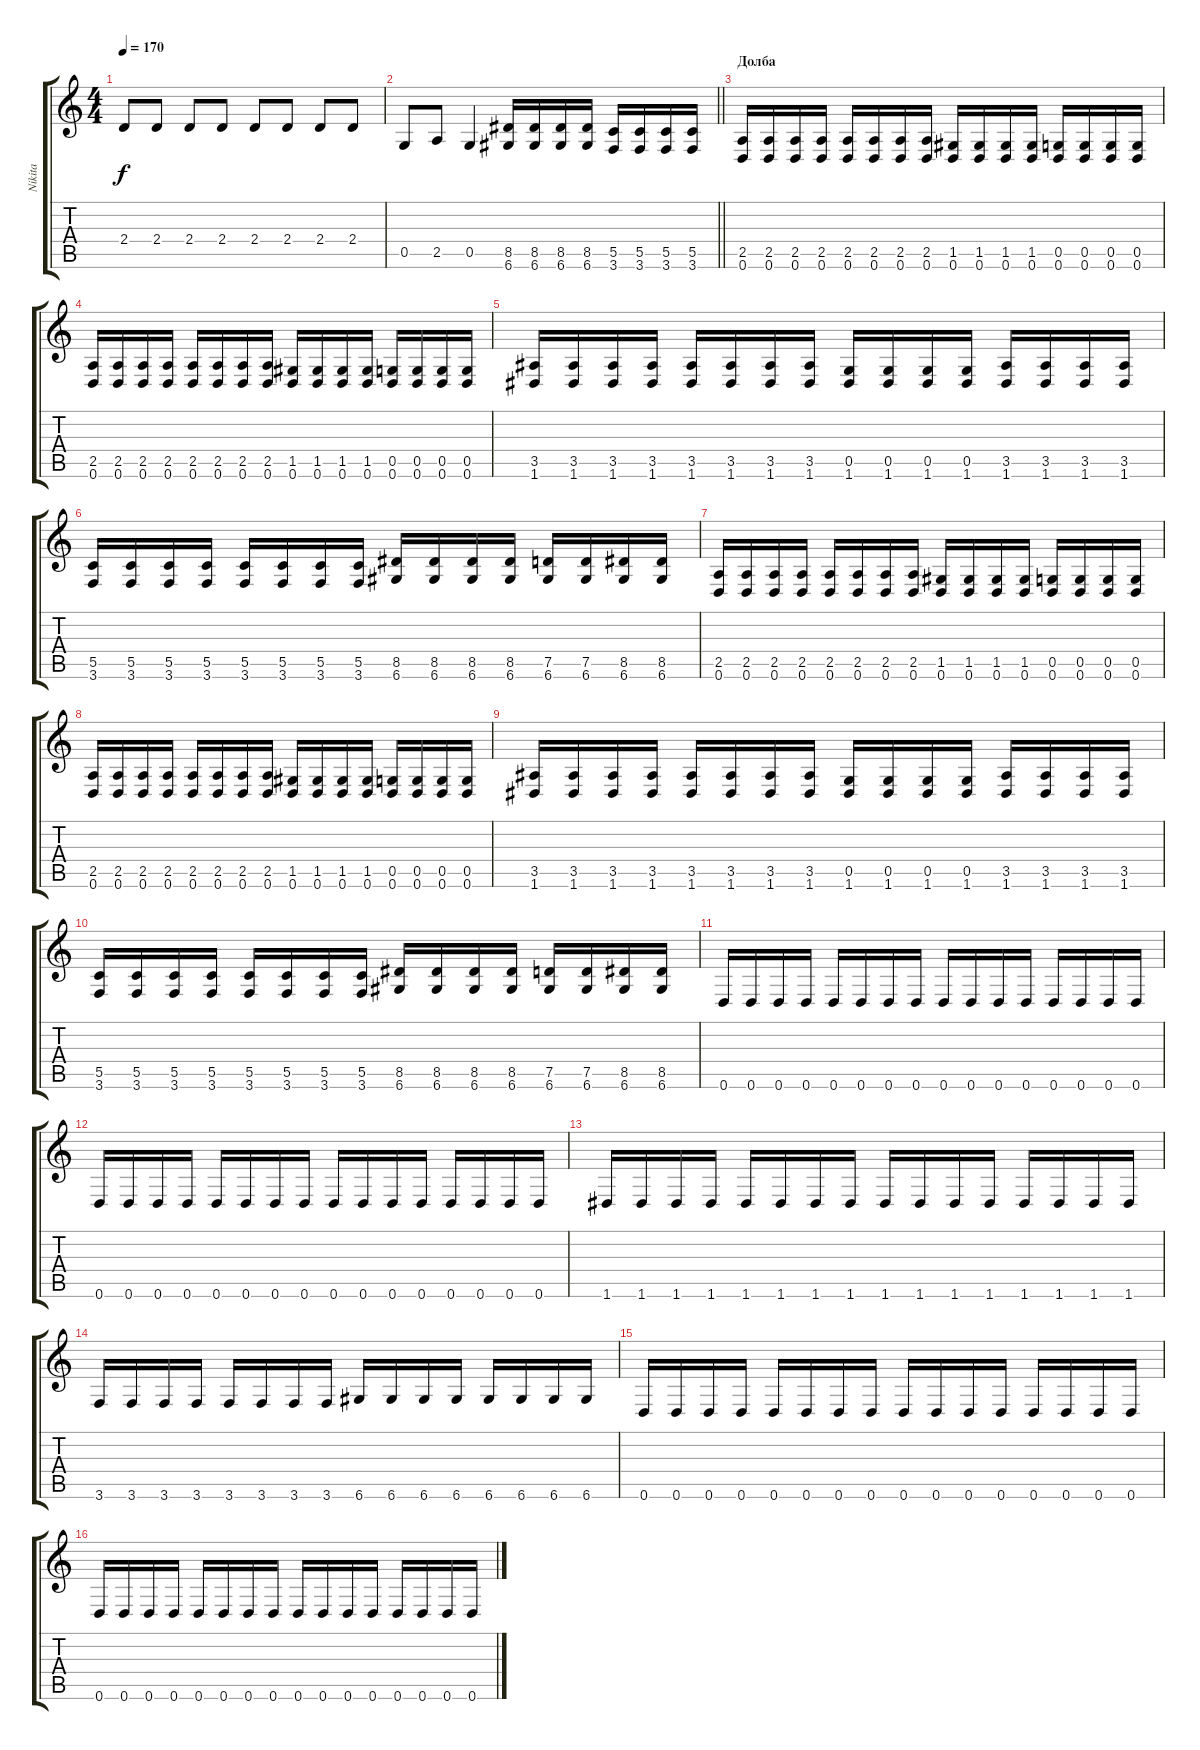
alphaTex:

\track ("Nikita" "Nikita") {instrument overdrivenguitar}
\staff {score tabs}
\tuning (D4 A3 F3 C3 G2 D2) {hide}
\ts (4 4)
\tempo 170
\clef g2
\ks c
2.4.8{dy f} 2.4.8 2.4.8 2.4.8 2.4.8 2.4.8 2.4.8 2.4.8 |
\barLineRight lightlight
0.5.8 2.5.8 0.5.4 (8.5 6.6).16 (8.5 6.6).16 (8.5 6.6).16 (8.5 6.6).16 (5.5 3.6).16 (5.5 3.6).16 (5.5 3.6).16 (5.5 3.6).16 |
\section ("" "Долба")
(2.5 0.6).16 (2.5 0.6).16 (2.5 0.6).16 (2.5 0.6).16 (2.5 0.6).16 (2.5 0.6).16 (2.5 0.6).16 (2.5 0.6).16 (1.5 0.6).16 (1.5 0.6).16 (1.5 0.6).16 (1.5 0.6).16 (0.5 0.6).16 (0.5 0.6).16 (0.5 0.6).16 (0.5 0.6).16 |
(2.5 0.6).16 (2.5 0.6).16 (2.5 0.6).16 (2.5 0.6).16 (2.5 0.6).16 (2.5 0.6).16 (2.5 0.6).16 (2.5 0.6).16 (1.5 0.6).16 (1.5 0.6).16 (1.5 0.6).16 (1.5 0.6).16 (0.5 0.6).16 (0.5 0.6).16 (0.5 0.6).16 (0.5 0.6).16 |
(3.5 1.6).16 (3.5 1.6).16 (3.5 1.6).16 (3.5 1.6).16 (3.5 1.6).16 (3.5 1.6).16 (3.5 1.6).16 (3.5 1.6).16 (0.5 1.6).16 (0.5 1.6).16 (0.5 1.6).16 (0.5 1.6).16 (3.5 1.6).16 (3.5 1.6).16 (3.5 1.6).16 (3.5 1.6).16 |
(5.5 3.6).16 (5.5 3.6).16 (5.5 3.6).16 (5.5 3.6).16 (5.5 3.6).16 (5.5 3.6).16 (5.5 3.6).16 (5.5 3.6).16 (8.5 6.6).16 (8.5 6.6).16 (8.5 6.6).16 (8.5 6.6).16 (7.5 6.6).16 (7.5 6.6).16 (8.5 6.6).16 (8.5 6.6).16 |
(2.5 0.6).16 (2.5 0.6).16 (2.5 0.6).16 (2.5 0.6).16 (2.5 0.6).16 (2.5 0.6).16 (2.5 0.6).16 (2.5 0.6).16 (1.5 0.6).16 (1.5 0.6).16 (1.5 0.6).16 (1.5 0.6).16 (0.5 0.6).16 (0.5 0.6).16 (0.5 0.6).16 (0.5 0.6).16 |
(2.5 0.6).16 (2.5 0.6).16 (2.5 0.6).16 (2.5 0.6).16 (2.5 0.6).16 (2.5 0.6).16 (2.5 0.6).16 (2.5 0.6).16 (1.5 0.6).16 (1.5 0.6).16 (1.5 0.6).16 (1.5 0.6).16 (0.5 0.6).16 (0.5 0.6).16 (0.5 0.6).16 (0.5 0.6).16 |
(3.5 1.6).16 (3.5 1.6).16 (3.5 1.6).16 (3.5 1.6).16 (3.5 1.6).16 (3.5 1.6).16 (3.5 1.6).16 (3.5 1.6).16 (0.5 1.6).16 (0.5 1.6).16 (0.5 1.6).16 (0.5 1.6).16 (3.5 1.6).16 (3.5 1.6).16 (3.5 1.6).16 (3.5 1.6).16 |
(5.5 3.6).16 (5.5 3.6).16 (5.5 3.6).16 (5.5 3.6).16 (5.5 3.6).16 (5.5 3.6).16 (5.5 3.6).16 (5.5 3.6).16 (8.5 6.6).16 (8.5 6.6).16 (8.5 6.6).16 (8.5 6.6).16 (7.5 6.6).16 (7.5 6.6).16 (8.5 6.6).16 (8.5 6.6).16 |
0.6.16 0.6.16 0.6.16 0.6.16 0.6.16 0.6.16 0.6.16 0.6.16 0.6.16 0.6.16 0.6.16 0.6.16 0.6.16 0.6.16 0.6.16 0.6.16 |
0.6.16 0.6.16 0.6.16 0.6.16 0.6.16 0.6.16 0.6.16 0.6.16 0.6.16 0.6.16 0.6.16 0.6.16 0.6.16 0.6.16 0.6.16 0.6.16 |
1.6.16 1.6.16 1.6.16 1.6.16 1.6.16 1.6.16 1.6.16 1.6.16 1.6.16 1.6.16 1.6.16 1.6.16 1.6.16 1.6.16 1.6.16 1.6.16 |
3.6.16 3.6.16 3.6.16 3.6.16 3.6.16 3.6.16 3.6.16 3.6.16 6.6.16 6.6.16 6.6.16 6.6.16 6.6.16 6.6.16 6.6.16 6.6.16 |
0.6.16 0.6.16 0.6.16 0.6.16 0.6.16 0.6.16 0.6.16 0.6.16 0.6.16 0.6.16 0.6.16 0.6.16 0.6.16 0.6.16 0.6.16 0.6.16 |
0.6.16 0.6.16 0.6.16 0.6.16 0.6.16 0.6.16 0.6.16 0.6.16 0.6.16 0.6.16 0.6.16 0.6.16 0.6.16 0.6.16 0.6.16 0.6.16
